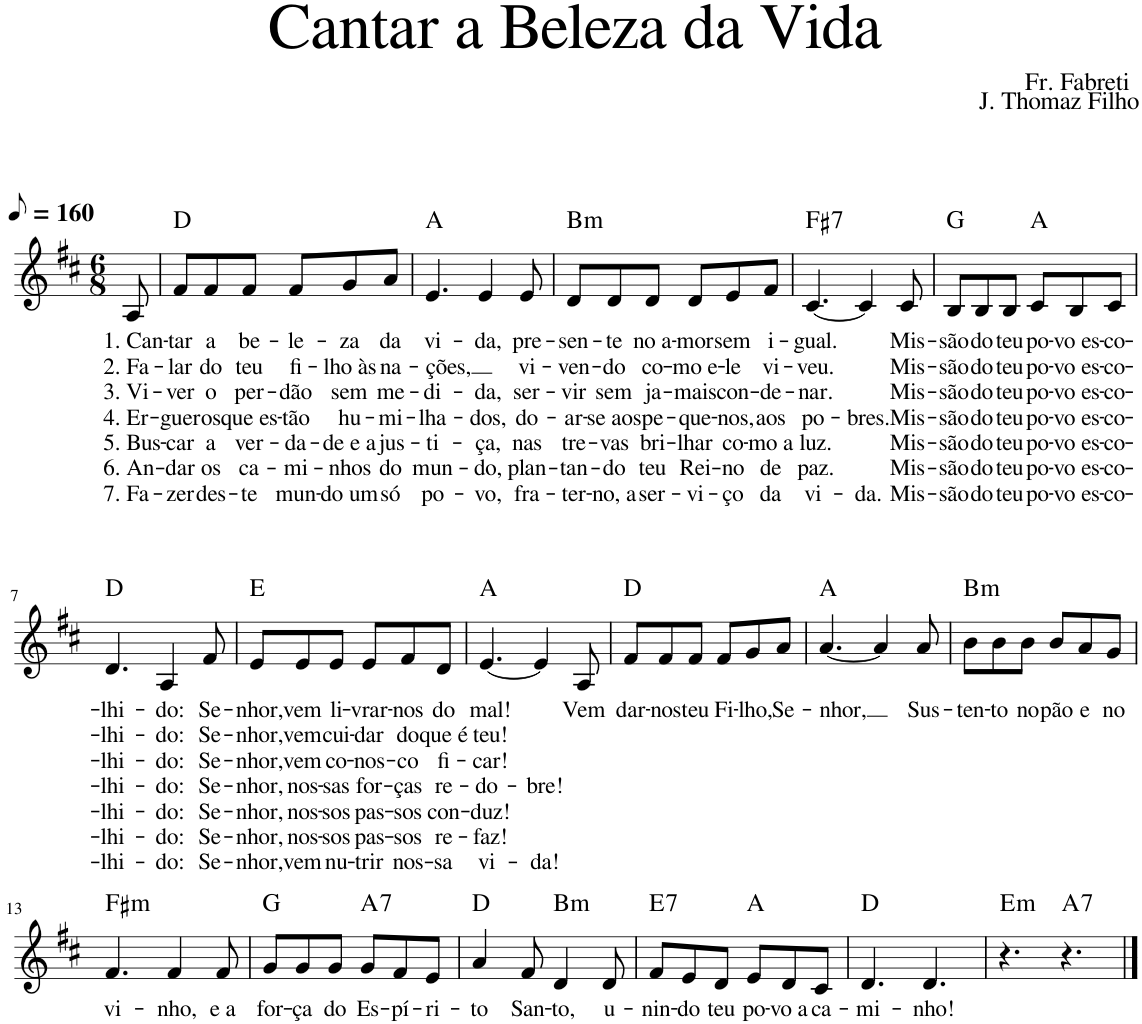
**kern	**text	**text	**text	**text	**text	**text	**text	**harte
*part1	*part1	*part1	*part1	*part1	*part1	*part1	*part1	*part1
*staff1	*staff1	*staff1	*staff1	*staff1	*staff1	*staff1	*staff1	*
*I"Voz	*	*	*	*	*	*	*	*
*I'Vo.	*	*	*	*	*	*	*	*
*clefG2	*	*	*	*	*	*	*	*
*k[f#c#]	*	*	*	*	*	*	*	*
*M6/8	*	*	*	*	*	*	*	*
*MM80	*	*	*	*	*	*	*	*
=1	=1	=1	=1	=1	=1	=1	=1	=1
!	!LO:LY:b	!LO:LY:b	!LO:LY:b	!LO:LY:b	!LO:LY:b	!LO:LY:b	!LO:LY:b	!
8A/	1. Can-	2. Fa-	3. Vi-	4. Er-	5. Bus-	6. An-	7. Fa-	.
=2	=2	=2	=2	=2	=2	=2	=2	=2
!	!LO:LY:b	!LO:LY:b	!LO:LY:b	!LO:LY:b	!LO:LY:b	!LO:LY:b	!LO:LY:b	!
8f#/L	-tar	-lar	-ver	-guer	-car	-dar	-zer	D:maj
!	!LO:LY:b	!LO:LY:b	!LO:LY:b	!LO:LY:b	!LO:LY:b	!LO:LY:b	!LO:LY:b	!
8f#/	a	do	o	os	a	os	des-	.
!	!LO:LY:b	!LO:LY:b	!LO:LY:b	!LO:LY:b	!LO:LY:b	!LO:LY:b	!LO:LY:b	!
8f#/J	be-	teu	per-	que es-	ver-	ca-	-te	.
!	!LO:LY:b	!LO:LY:b	!LO:LY:b	!LO:LY:b	!LO:LY:b	!LO:LY:b	!LO:LY:b	!
8f#/L	-le-	fi-	-dão	-tão	-da-	-mi-	mun-	.
!	!LO:LY:b	!LO:LY:b	!LO:LY:b	!LO:LY:b	!LO:LY:b	!LO:LY:b	!LO:LY:b	!
8g/	-za	-lho às	sem	hu-	-de e a	-nhos	-do um	.
!	!LO:LY:b	!LO:LY:b	!LO:LY:b	!LO:LY:b	!LO:LY:b	!LO:LY:b	!LO:LY:b	!
8a/J	da	na-	me-	-mi-	jus-	do	só	.
=3	=3	=3	=3	=3	=3	=3	=3	=3
!	!LO:LY:b	!LO:LY:b	!LO:LY:b	!LO:LY:b	!LO:LY:b	!LO:LY:b	!LO:LY:b	!
4.e/	vi-	-ções,	-di-	-lha-	-ti-	mun-	po-	A:maj
!	!LO:LY:b	!	!LO:LY:b	!LO:LY:b	!LO:LY:b	!LO:LY:b	!LO:LY:b	!
4e/	-da,	.	-da,	-dos,	-ça,	-do,	-vo,	.
!	!LO:LY:b	!LO:LY:b	!LO:LY:b	!LO:LY:b	!LO:LY:b	!LO:LY:b	!LO:LY:b	!
8e/	pre-	vi-	ser-	do-	nas	plan-	fra-	.
=4	=4	=4	=4	=4	=4	=4	=4	=4
!	!LO:LY:b	!LO:LY:b	!LO:LY:b	!LO:LY:b	!LO:LY:b	!LO:LY:b	!LO:LY:b	!LO:H:kt=m
8d/L	-sen-	-ven-	-vir	-ar-	tre-	-tan-	-ter-	B:min
!	!LO:LY:b	!LO:LY:b	!LO:LY:b	!LO:LY:b	!LO:LY:b	!LO:LY:b	!LO:LY:b	!
8d/	-te	-do	sem	-se aos	-vas	-do	-no, a	.
!	!LO:LY:b	!LO:LY:b	!LO:LY:b	!LO:LY:b	!LO:LY:b	!LO:LY:b	!LO:LY:b	!
8d/J	no a-	co-	ja-	pe-	bri-	teu	ser-	.
!	!LO:LY:b	!LO:LY:b	!LO:LY:b	!LO:LY:b	!LO:LY:b	!LO:LY:b	!LO:LY:b	!
8d/L	-mor	-mo e-	-mais	-que-	-lhar	Rei-	-vi-	.
!	!LO:LY:b	!LO:LY:b	!LO:LY:b	!LO:LY:b	!LO:LY:b	!LO:LY:b	!LO:LY:b	!
8e/	sem	-le	con-	-nos,	co-	-no	-ço	.
!	!LO:LY:b	!LO:LY:b	!LO:LY:b	!LO:LY:b	!LO:LY:b	!LO:LY:b	!LO:LY:b	!
8f#/J	i-	vi-	-de-	aos	-mo a	de	da	.
=5	=5	=5	=5	=5	=5	=5	=5	=5
!	!LO:LY:b	!LO:LY:b	!LO:LY:b	!LO:LY:b	!LO:LY:b	!LO:LY:b	!LO:LY:b	!LO:H:kt=7
[4.c#/	-gual.	-veu.	-nar.	po-	luz.	paz.	vi-	F#:7
!	!	!	!	!LO:LY:b	!	!	!LO:LY:b	!
4c#/]	.	.	.	-bres.	.	.	-da.	.
!	!LO:LY:b	!LO:LY:b	!LO:LY:b	!LO:LY:b	!LO:LY:b	!LO:LY:b	!LO:LY:b	!
8c#/	Mis-	Mis-	Mis-	Mis-	Mis-	Mis-	Mis-	.
=6	=6	=6	=6	=6	=6	=6	=6	=6
!	!LO:LY:b	!LO:LY:b	!LO:LY:b	!LO:LY:b	!LO:LY:b	!LO:LY:b	!LO:LY:b	!
8B/L	-são	-são	-são	-são	-são	-são	-são	G:maj
!	!LO:LY:b	!LO:LY:b	!LO:LY:b	!LO:LY:b	!LO:LY:b	!LO:LY:b	!LO:LY:b	!
8B/	do	do	do	do	do	do	do	.
!	!LO:LY:b	!LO:LY:b	!LO:LY:b	!LO:LY:b	!LO:LY:b	!LO:LY:b	!LO:LY:b	!
8B/J	teu	teu	teu	teu	teu	teu	teu	.
!	!LO:LY:b	!LO:LY:b	!LO:LY:b	!LO:LY:b	!LO:LY:b	!LO:LY:b	!LO:LY:b	!
8c#/L	po-	po-	po-	po-	po-	po-	po-	A:maj
!	!LO:LY:b	!LO:LY:b	!LO:LY:b	!LO:LY:b	!LO:LY:b	!LO:LY:b	!LO:LY:b	!
8B/	-vo es-	-vo es-	-vo es-	-vo es-	-vo es-	-vo es-	-vo es-	.
!	!LO:LY:b	!LO:LY:b	!LO:LY:b	!LO:LY:b	!LO:LY:b	!LO:LY:b	!LO:LY:b	!
8c#/J	-co-	-co-	-co-	-co-	-co-	-co-	-co-	.
!!LO:LB:g=z
=7	=7	=7	=7	=7	=7	=7	=7	=7
!	!LO:LY:b	!LO:LY:b	!LO:LY:b	!LO:LY:b	!LO:LY:b	!LO:LY:b	!LO:LY:b	!
4.d/	-lhi-	-lhi-	-lhi-	-lhi-	-lhi-	-lhi-	-lhi-	D:maj
!	!LO:LY:b	!LO:LY:b	!LO:LY:b	!LO:LY:b	!LO:LY:b	!LO:LY:b	!LO:LY:b	!
4A/	-do:	-do:	-do:	-do:	-do:	-do:	-do:	.
!	!LO:LY:b	!LO:LY:b	!LO:LY:b	!LO:LY:b	!LO:LY:b	!LO:LY:b	!LO:LY:b	!
8f#/	Se-	Se-	Se-	Se-	Se-	Se-	Se-	.
=8	=8	=8	=8	=8	=8	=8	=8	=8
!	!LO:LY:b	!LO:LY:b	!LO:LY:b	!LO:LY:b	!LO:LY:b	!LO:LY:b	!LO:LY:b	!
8e/L	-nhor,	-nhor,	-nhor,	-nhor,	-nhor,	-nhor,	-nhor,	E:maj
!	!LO:LY:b	!LO:LY:b	!LO:LY:b	!LO:LY:b	!LO:LY:b	!LO:LY:b	!LO:LY:b	!
8e/	vem	vem	vem	nos-	nos-	nos-	vem	.
!	!LO:LY:b	!LO:LY:b	!LO:LY:b	!LO:LY:b	!LO:LY:b	!LO:LY:b	!LO:LY:b	!
8e/J	li-	cui-	co-	-sas	-sos	-sos	nu-	.
!	!LO:LY:b	!LO:LY:b	!LO:LY:b	!LO:LY:b	!LO:LY:b	!LO:LY:b	!LO:LY:b	!
8e/L	-vrar-	-dar	-nos-	for-	pas-	pas-	-trir	.
!	!LO:LY:b	!LO:LY:b	!LO:LY:b	!LO:LY:b	!LO:LY:b	!LO:LY:b	!LO:LY:b	!
8f#/	-nos	do	-co	-ças	-sos	-sos	nos-	.
!	!LO:LY:b	!LO:LY:b	!LO:LY:b	!LO:LY:b	!LO:LY:b	!LO:LY:b	!LO:LY:b	!
8d/J	do	que é	fi-	re-	con-	re-	-sa	.
=9	=9	=9	=9	=9	=9	=9	=9	=9
!	!LO:LY:b	!LO:LY:b	!LO:LY:b	!LO:LY:b	!LO:LY:b	!LO:LY:b	!LO:LY:b	!
[4.e/	mal!	teu!	-car!	-do-	-duz!	-faz!	vi-	A:maj
!	!	!	!	!LO:LY:b	!	!	!LO:LY:b	!
4e/]	.	.	.	-bre!	.	.	-da!	.
!	!LO:LY:b	!	!	!	!	!	!	!
8A/	Vem	.	.	.	.	.	.	.
=10	=10	=10	=10	=10	=10	=10	=10	=10
!	!LO:LY:b	!	!	!	!	!	!	!
8f#/L	dar-	.	.	.	.	.	.	D:maj
!	!LO:LY:b	!	!	!	!	!	!	!
8f#/	-nos	.	.	.	.	.	.	.
!	!LO:LY:b	!	!	!	!	!	!	!
8f#/J	teu	.	.	.	.	.	.	.
!	!LO:LY:b	!	!	!	!	!	!	!
8f#/L	Fi-	.	.	.	.	.	.	.
!	!LO:LY:b	!	!	!	!	!	!	!
8g/	-lho,	.	.	.	.	.	.	.
!	!LO:LY:b	!	!	!	!	!	!	!
8a/J	Se-	.	.	.	.	.	.	.
=11	=11	=11	=11	=11	=11	=11	=11	=11
!	!LO:LY:b	!	!	!	!	!	!	!
[4.a/	-nhor,	.	.	.	.	.	.	A:maj
4a/]	.	.	.	.	.	.	.	.
!	!LO:LY:b	!	!	!	!	!	!	!
8a/	Sus-	.	.	.	.	.	.	.
=12	=12	=12	=12	=12	=12	=12	=12	=12
!	!LO:LY:b	!	!	!	!	!	!	!LO:H:kt=m
8b\L	-ten-	.	.	.	.	.	.	B:min
!	!LO:LY:b	!	!	!	!	!	!	!
8b\	-to	.	.	.	.	.	.	.
!	!LO:LY:b	!	!	!	!	!	!	!
8b\J	no	.	.	.	.	.	.	.
!	!LO:LY:b	!	!	!	!	!	!	!
8b/L	pão	.	.	.	.	.	.	.
!	!LO:LY:b	!	!	!	!	!	!	!
8a/	e	.	.	.	.	.	.	.
!	!LO:LY:b	!	!	!	!	!	!	!
8g/J	no	.	.	.	.	.	.	.
!!LO:LB:g=z
=13	=13	=13	=13	=13	=13	=13	=13	=13
!	!LO:LY:b	!	!	!	!	!	!	!LO:H:kt=m
4.f#/	vi-	.	.	.	.	.	.	F#:min
!	!LO:LY:b	!	!	!	!	!	!	!
4f#/	-nho,	.	.	.	.	.	.	.
!	!LO:LY:b	!	!	!	!	!	!	!
8f#/	e a	.	.	.	.	.	.	.
=14	=14	=14	=14	=14	=14	=14	=14	=14
!	!LO:LY:b	!	!	!	!	!	!	!
8g/L	for-	.	.	.	.	.	.	G:maj
!	!LO:LY:b	!	!	!	!	!	!	!
8g/	-ça	.	.	.	.	.	.	.
!	!LO:LY:b	!	!	!	!	!	!	!
8g/J	do	.	.	.	.	.	.	.
!	!LO:LY:b	!	!	!	!	!	!	!LO:H:kt=7
8g/L	Es-	.	.	.	.	.	.	A:7
!	!LO:LY:b	!	!	!	!	!	!	!
8f#/	-pí-	.	.	.	.	.	.	.
!	!LO:LY:b	!	!	!	!	!	!	!
8e/J	-ri-	.	.	.	.	.	.	.
=15	=15	=15	=15	=15	=15	=15	=15	=15
!	!LO:LY:b	!	!	!	!	!	!	!
4a/	-to	.	.	.	.	.	.	D:maj
!	!LO:LY:b	!	!	!	!	!	!	!
8f#/	San-	.	.	.	.	.	.	.
!	!LO:LY:b	!	!	!	!	!	!	!LO:H:kt=m
4d/	-to,	.	.	.	.	.	.	B:min
!	!LO:LY:b	!	!	!	!	!	!	!
8d/	u-	.	.	.	.	.	.	.
=16	=16	=16	=16	=16	=16	=16	=16	=16
!	!LO:LY:b	!	!	!	!	!	!	!LO:H:kt=7
8f#/L	-nin-	.	.	.	.	.	.	E:7
!	!LO:LY:b	!	!	!	!	!	!	!
8e/	-do	.	.	.	.	.	.	.
!	!LO:LY:b	!	!	!	!	!	!	!
8d/J	teu	.	.	.	.	.	.	.
!	!LO:LY:b	!	!	!	!	!	!	!
8e/L	po-	.	.	.	.	.	.	A:maj
!	!LO:LY:b	!	!	!	!	!	!	!
8d/	-vo a	.	.	.	.	.	.	.
!	!LO:LY:b	!	!	!	!	!	!	!
8c#/J	ca-	.	.	.	.	.	.	.
=17	=17	=17	=17	=17	=17	=17	=17	=17
!	!LO:LY:b	!	!	!	!	!	!	!
4.d/	-mi-	.	.	.	.	.	.	D:maj
!	!LO:LY:b	!	!	!	!	!	!	!
4.d/	-nho!	.	.	.	.	.	.	.
=18	=18	=18	=18	=18	=18	=18	=18	=18
!	!	!	!	!	!	!	!	!LO:H:kt=m
4.r	.	.	.	.	.	.	.	E:min
!	!	!	!	!	!	!	!	!LO:H:kt=7
4.r	.	.	.	.	.	.	.	A:7
==	==	==	==	==	==	==	==	==
*-	*-	*-	*-	*-	*-	*-	*-	*-
